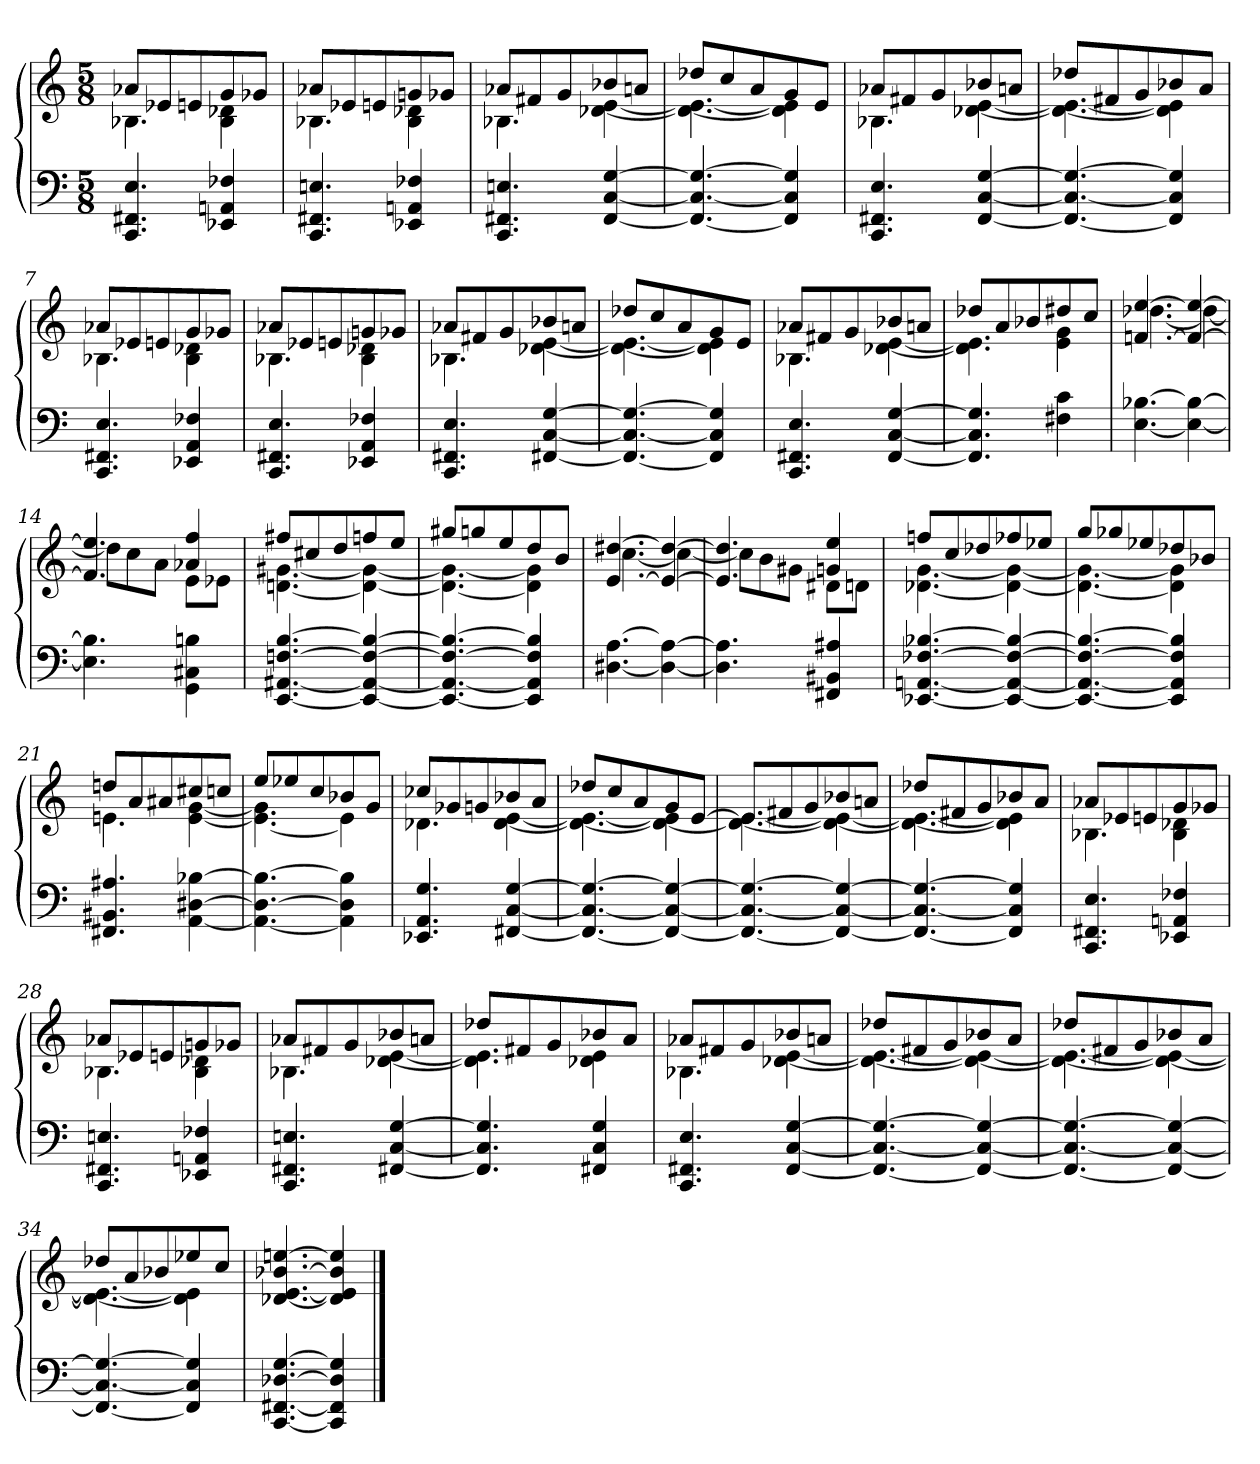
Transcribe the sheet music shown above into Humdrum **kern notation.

**kern	**kern
*part1	*part1
*staff2	*staff1
*clefF4	*clefG2
*k[]	*k[]
*M5/8	*M5/8
=1	=1
*	*^
4.CC 4.FF#X 4.E	8a-XL	4.B-X
.	8e-X	.
.	8en	.
4EE-X 4AAn 4F-X	8g	4B- 4d-X
.	8g-XJ	.
=2	=2	=2
4.CC 4.FF#X 4.En	8a-XL	4.B-X
.	8e-X	.
.	8en	.
4EE-X 4AAn 4F-X	8gn	4B- 4d-X
.	8g-XJ	.
=3	=3	=3
4.CC 4.FF#X 4.En	8a-XL	4.B-X
.	8f#X	.
.	8g	.
[4FF# [4C [4G	8b-X	[4d-X [4e
.	8anJ	.
=4	=4	=4
4.FF#_ 4.C_ 4.G_	8dd-XL	4.d-_ 4.e_
.	8cc	.
.	8a	.
4FF#] 4C] 4G]	8g	4d-] 4e]
.	8eJ	.
=5	=5	=5
4.CC 4.FF#X 4.E	8a-XL	4.B-X
.	8f#X	.
.	8g	.
[4FF# [4C [4G	8b-X	[4d-X [4e
.	8anJ	.
=6	=6	=6
4.FF#_ 4.C_ 4.G_	8dd-XL	4.d-_ 4.e_
.	8f#X	.
.	8g	.
4FF#] 4C] 4G]	8b-X	4d-] 4e]
.	8aJ	.
=7	=7	=7
4.CC 4.FF#X 4.E	8a-XL	4.B-X
.	8e-X	.
.	8en	.
4EE-X 4AA 4F-X	8g	4B- 4d-X
.	8g-XJ	.
=8	=8	=8
4.CC 4.FF#X 4.E	8a-XL	4.B-X
.	8e-X	.
.	8en	.
4EE-X 4AA 4F-X	8gn	4B- 4d-X
.	8g-XJ	.
=9	=9	=9
4.CC 4.FF#X 4.E	8a-XL	4.B-X
.	8f#X	.
.	8g	.
[4FF#X [4C [4G	8b-X	[4d-X [4e
.	8anJ	.
=10	=10	=10
4.FF#_ 4.C_ 4.G_	8dd-XL	4.d-_ 4.e_
.	8cc	.
.	8a	.
4FF#] 4C] 4G]	8g	4d-] 4e]
.	8eJ	.
=11	=11	=11
4.CC 4.FF#X 4.E	8a-XL	4.B-X
.	8f#X	.
.	8g	.
[4FF# [4C [4G	8b-X	[4d-X [4e
.	8anJ	.
=12	=12	=12
4.FF#] 4.C] 4.G]	8dd-XL	4.d-] 4.e]
.	8a	.
.	8b-X	.
4F#X 4c	8dd#X	4e 4g
.	8ccJ	.
=13	=13	=13
[4.E [4.B-X	[4.fn [4.ee	[4.dd-X
4E_ 4B-_	4f_ 4ee_	4dd-_
=14	=14	=14
4.E] 4.B-]	4.f] 4.ee]	8dd-L]
.	.	8cc
.	.	8aJ
4GG 4C#X 4Bn	4a-X 4ff	8eL
.	.	8e-XJ
=15	=15	=15
[4.EE [4.AA#X [4.Fn [4.B	8ff#XL	[4.dn [4.g#X
.	8cc#X	.
.	8dd	.
4EE_ 4AA#_ 4F_ 4B_	8ffn	4d_ 4g#_
.	8eeJ	.
=16	=16	=16
4.EE_ 4.AA#_ 4.F_ 4.B_	8gg#XL	4.d_ 4.g#_
.	8ggn	.
.	8ee	.
4EE] 4AA#] 4F] 4B]	8dd	4d] 4g#]
.	8bJ	.
=17	=17	=17
[4.D#X [4.A	[4.e [4.dd#X	[4.cc
4D#_ 4A_	4e_ 4dd#_	4cc_
=18	=18	=18
4.D#] 4.A]	4.e] 4.dd#]	8ccL]
.	.	8b
.	.	8g#XJ
4FF#X 4BB#X 4A#X	4gn 4ee	8d#XL
.	.	8dnJ
=19	=19	=19
[4.EE-X [4.AAn [4.F-X [4.B-X	8ffnL	[4.d-X [4.g
.	8cc	.
.	8dd-X	.
4EE-_ 4AA_ 4F-_ 4B-_	8ff-X	4d-_ 4g_
.	8ee-XJ	.
=20	=20	=20
4.EE-_ 4.AA_ 4.F-_ 4.B-_	8ggL	4.d-_ 4.g_
.	8gg-X	.
.	8ee-X	.
4EE-] 4AA] 4F-] 4B-]	8dd-X	4d-] 4g]
.	8b-XJ	.
=21	=21	=21
4.FF#X 4.BB#X 4.A#X	8ddnL	4.en
.	8a	.
.	8a#X	.
[4AA [4D#X [4B-X	8cc#X	[4e [4g
.	8ccnJ	.
=22	=22	=22
4.AA_ 4.D#_ 4.B-_	8eeL	4.e_ 4.g]
.	8ee-X	.
.	8cc	.
4AA] 4D#] 4B-]	8b-X	4e]
.	8gJ	.
=23	=23	=23
4.EE-X 4.AA 4.G	8cc-XL	4.d-X
.	8g-X	.
.	8gn	.
[4FF#X [4C [4G	8b-X	[4d- [4e
.	8aJ	.
=24	=24	=24
4.FF#_ 4.C_ 4.G_	8dd-XL	4.d-_ 4.e_
.	8cc	.
.	8a	.
4FF#_ 4C_ 4G_	8g	4d-_ 4e]
.	[8eJ	.
=25	=25	=25
4.FF#_ 4.C_ 4.G_	8eL]	4.d-_ [4.e
.	8f#X	.
.	8g	.
4FF#_ 4C_ 4G_	8b-X	4d-_ 4e_
.	8anJ	.
=26	=26	=26
4.FF#_ 4.C_ 4.G_	8dd-XL	4.d-_ 4.e_
.	8f#X	.
.	8g	.
4FF#] 4C] 4G]	8b-X	4d-] 4e]
.	8aJ	.
=27	=27	=27
4.CC 4.FF#X 4.E	8a-XL	4.B-X
.	8e-X	.
.	8en	.
4EE-X 4AAn 4F-X	8g	4B- 4d-X
.	8g-XJ	.
=28	=28	=28
4.CC 4.FF#X 4.En	8a-XL	4.B-X
.	8e-X	.
.	8en	.
4EE-X 4AAn 4F-X	8gn	4B- 4d-X
.	8g-XJ	.
=29	=29	=29
4.CC 4.FF#X 4.En	8a-XL	4.B-X
.	8f#X	.
.	8g	.
[4FF#X [4C [4G	8b-X	[4d-X [4e
.	8anJ	.
=30	=30	=30
4.FF#] 4.C] 4.G]	8dd-XL	4.d-] 4.e]
.	8f#X	.
.	8g	.
4FF#X 4C 4G	8b-X	4d-X 4e
.	8aJ	.
=31	=31	=31
4.CC 4.FF#X 4.E	8a-XL	4.B-X
.	8f#X	.
.	8g	.
[4FF# [4C [4G	8b-X	[4d-X [4e
.	8anJ	.
=32	=32	=32
4.FF#_ 4.C_ 4.G_	8dd-XL	4.d-_ 4.e_
.	8f#X	.
.	8g	.
4FF#_ 4C_ 4G_	8b-X	4d-_ 4e_
.	8aJ	.
=33	=33	=33
4.FF#_ 4.C_ 4.G_	8dd-XL	4.d-_ 4.e_
.	8f#X	.
.	8g	.
4FF#_ 4C_ 4G_	8b-X	4d-_ 4e_
.	8aJ	.
=34	=34	=34
4.FF#_ 4.C_ 4.G_	8dd-XL	4.d-_ 4.e_
.	8a	.
.	8b-X	.
4FF#] 4C] 4G]	8ee-X	4d-] 4e]
.	8ccJ	.
*	*v	*v
=35	=35
[4.CC [4.FF#X [4.D-X [4.G	[4.d-X [4.e [4.b-X [4.een
4CC] 4FF#] 4D-] 4G]	4d-] 4e] 4b-] 4ee]
==	==
*-	*-
